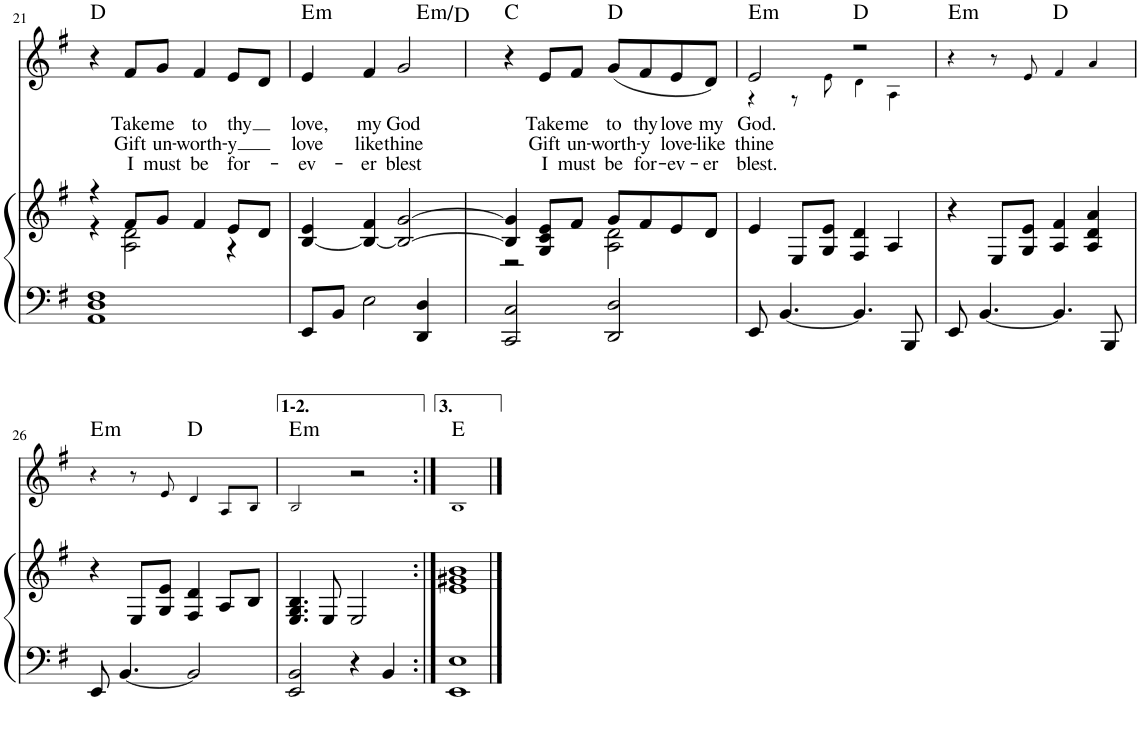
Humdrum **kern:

**kern	**kern	**kern	**text	**text	**text	**harte
*part2	*part2	*part1	*part1	*part1	*part1	*part1
*staff3	*staff2	*staff1	*staff1	*staff1	*staff1	*
*I"Piano	*	*I"Voice	*	*	*	*
*I'Pno	*	*	*	*	*	*
!!LO:PB:g=z
*clefF4	*clefG2	*clefG2	*	*	*	*
*k[f#]	*k[f#]	*k[f#]	*	*	*	*
*M4/4	*M4/4	*M4/4	*	*	*	*
=21	=21	=21	=21	=21	=21	=21
*	*^	*	*	*	*	*
1AA 1D 1F#	4r	4r	4r	.	.	.	D:maj
!	!	!	!	!LO:LY:b	!LO:LY:b	!LO:LY:b	!
.	8f#/L	2A\ 2d\	8f#/L	Take	Gift	I	.
!	!	!	!	!LO:LY:b	!LO:LY:b	!LO:LY:b	!
.	8g/J	.	8g/J	me	un-	must	.
!	!	!	!	!LO:LY:b	!LO:LY:b	!LO:LY:b	!
.	4f#/	.	4f#/	to	-worth-	be	.
!	!	!	!	!LO:LY:b	!LO:LY:b	!LO:LY:b	!
.	8e/L	4r	8e/L	thy	-y	for-	.
.	8d/J	.	8d/J	.	.	.	.
*	*v	*v	*	*	*	*	*
=22	=22	=22	=22	=22	=22	=22
!	!	!	!LO:LY:b	!LO:LY:b	!LO:LY:b	!LO:H:kt=m
*	*	*^	*	*	*	*
8EE/L	[4B/ 4e/	4e/	2.ryy	love,	love	-ev-	E:min
8BB/J	.	.	.	.	.	.	.
!	!	!	!	!LO:LY:b	!LO:LY:b	!LO:LY:b	!
2E\	4B/_ 4f#/	4f#/	.	my	like	-er	.
!	!	!	!	!LO:LY:b	!LO:LY:b	!LO:LY:b	!
.	2B/_ [2g/	2g/	.	God	thine	blest	.
!	!	!	!	!	!	!	!LO:H:kt=m
4DD/ 4D/	.	.	4ryy	.	.	.	E:min/b7
*	*	*v	*v	*	*	*	*
=23	=23	=23	=23	=23	=23	=23
*	*^	*	*	*	*	*
2CC/ 2C/	4B/] 4g/]	2r	4r	.	.	.	C:maj
!	!	!	!	!LO:LY:b	!LO:LY:b	!LO:LY:b	!
.	8G/ 8c/ 8e/L	.	8e/L	Take	Gift	I	.
!	!	!	!	!LO:LY:b	!LO:LY:b	!LO:LY:b	!
.	8f#/J	.	8f#/J	me	un-	must	.
!	!	!	!	!LO:LY:b	!LO:LY:b	!LO:LY:b	!
2DD/ 2D/	8g/L	2A\ 2d\	(8g/L	to	-worth-	be	D:maj
!	!	!	!	!LO:LY:b	!LO:LY:b	!LO:LY:b	!
.	8f#/	.	8f#/	thy	-y	for-	.
!	!	!	!	!LO:LY:b	!LO:LY:b	!LO:LY:b	!
.	8e/	.	8e/	love	love-	-ev-	.
!	!	!	!	!LO:LY:b	!LO:LY:b	!LO:LY:b	!
.	8d/J	.	8d/J)	my	-like	-er	.
*	*v	*v	*	*	*	*	*
=24	=24	=24	=24	=24	=24	=24
!	!	!	!LO:LY:b	!LO:LY:b	!LO:LY:b	!LO:H:kt=m
*	*	*^	*	*	*	*
8EE/	4e/	2e/	4r	God.	thine	blest.	E:min
[4.BB/	.	.	.	.	.	.	.
.	8E/L	.	8r	.	.	.	.
.	8G/ 8e/J	.	8e!\	.	.	.	.
4.BB/]	4F#/ 4d/	2r	4d!\	.	.	.	D:maj
.	4A/	.	4A!\	.	.	.	.
8BBB/	.	.	.	.	.	.	.
*	*	*v	*v	*	*	*	*
=25	=25	=25	=25	=25	=25	=25
!	!	!	!	!	!	!LO:H:kt=m
8EE/	4r	4r	.	.	.	E:min
[4.BB/	.	.	.	.	.	.
.	8E/L	8r	.	.	.	.
.	8G/ 8e/J	8e!/	.	.	.	.
4.BB/]	4A/ 4f#/	4f#!/	.	.	.	D:maj
.	4A/ 4d/ 4a/	4a!/	.	.	.	.
8BBB/	.	.	.	.	.	.
!!LO:LB:g=z
=26	=26	=26	=26	=26	=26	=26
!	!	!	!	!	!	!LO:H:kt=m
8EE/	4r	4r	.	.	.	E:min
[4.BB/	.	.	.	.	.	.
.	8E/L	8r	.	.	.	.
.	8G/ 8e/J	8e!/	.	.	.	.
2BB/]	4F#/ 4d/	4d!/	.	.	.	D:maj
.	8A/L	8A!/L	.	.	.	.
.	8B/J	8B!/J	.	.	.	.
=27	=27	=27	=27	=27	=27	=27
!	!	!	!	!	!	!LO:H:kt=m
2EE/ 2BB/	4.E/ 4.G/ 4.B/	2B!/	.	.	.	E:min
.	8E/	.	.	.	.	.
4r	2E/	2r	.	.	.	.
4BB/	.	.	.	.	.	.
=28:|!	=28:|!	=28:|!	=28:|!	=28:|!	=28:|!	=28:|!
1EE 1E	1e 1g#X 1b	1B!	.	.	.	E:maj
==	==	==	==	==	==	==
*-	*-	*-	*-	*-	*-	*-
